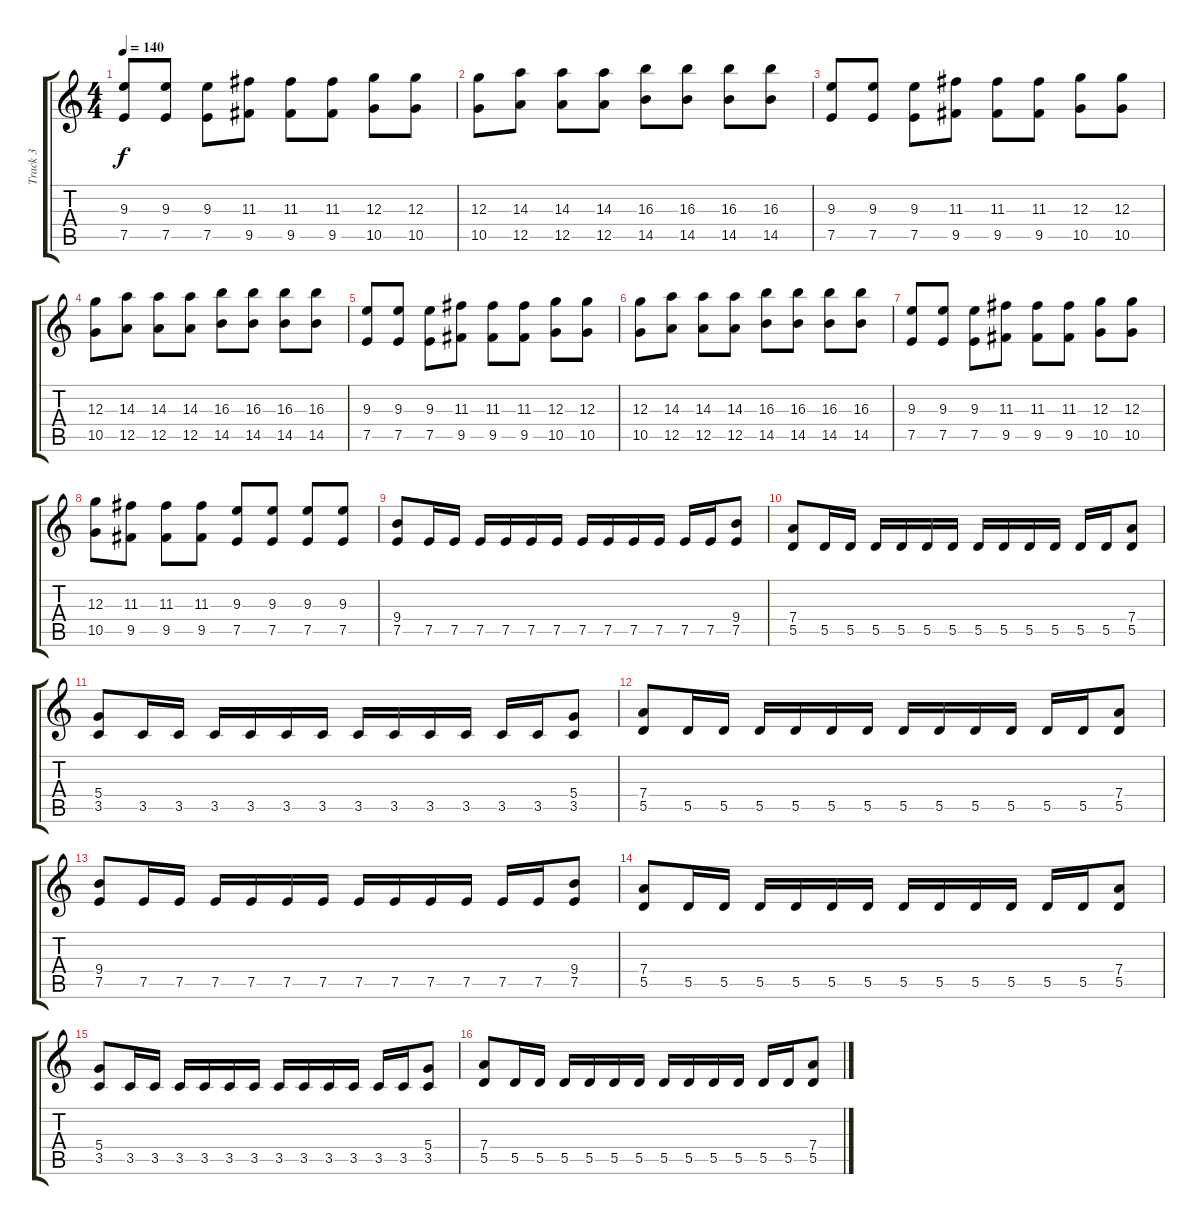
\track ("Track 3" "Track 3") {instrument distortionguitar}
\staff {score tabs}
\tuning (E4 B3 G3 D3 A2 E2) {hide}
\ts (4 4)
\tempo 140
\clef g2
\ks c
(9.3 7.5).8{dy f instrument distortionguitar} (9.3 7.5).8 (9.3 7.5).8 (11.3 9.5).8 (11.3 9.5).8 (11.3 9.5).8 (12.3 10.5).8 (12.3 10.5).8 |
(12.3 10.5).8 (14.3 12.5).8 (14.3 12.5).8 (14.3 12.5).8 (16.3 14.5).8 (16.3 14.5).8 (16.3 14.5).8 (16.3 14.5).8 |
(9.3 7.5).8 (9.3 7.5).8 (9.3 7.5).8 (11.3 9.5).8 (11.3 9.5).8 (11.3 9.5).8 (12.3 10.5).8 (12.3 10.5).8 |
(12.3 10.5).8 (14.3 12.5).8 (14.3 12.5).8 (14.3 12.5).8 (16.3 14.5).8 (16.3 14.5).8 (16.3 14.5).8 (16.3 14.5).8 |
(9.3 7.5).8 (9.3 7.5).8 (9.3 7.5).8 (11.3 9.5).8 (11.3 9.5).8 (11.3 9.5).8 (12.3 10.5).8 (12.3 10.5).8 |
(12.3 10.5).8 (14.3 12.5).8 (14.3 12.5).8 (14.3 12.5).8 (16.3 14.5).8 (16.3 14.5).8 (16.3 14.5).8 (16.3 14.5).8 |
(9.3 7.5).8 (9.3 7.5).8 (9.3 7.5).8 (11.3 9.5).8 (11.3 9.5).8 (11.3 9.5).8 (12.3 10.5).8 (12.3 10.5).8 |
(12.3 10.5).8 (11.3 9.5).8 (11.3 9.5).8 (11.3 9.5).8 (9.3 7.5).8 (9.3 7.5).8 (9.3 7.5).8 (9.3 7.5).8 |
(9.4 7.5).8 7.5.16 7.5.16 7.5.16 7.5.16 7.5.16 7.5.16 7.5.16 7.5.16 7.5.16 7.5.16 7.5.16 7.5.16 (9.4 7.5).8 |
(7.4 5.5).8 5.5.16 5.5.16 5.5.16 5.5.16 5.5.16 5.5.16 5.5.16 5.5.16 5.5.16 5.5.16 5.5.16 5.5.16 (7.4 5.5).8 |
(5.4 3.5).8 3.5.16 3.5.16 3.5.16 3.5.16 3.5.16 3.5.16 3.5.16 3.5.16 3.5.16 3.5.16 3.5.16 3.5.16 (5.4 3.5).8 |
(7.4 5.5).8 5.5.16 5.5.16 5.5.16 5.5.16 5.5.16 5.5.16 5.5.16 5.5.16 5.5.16 5.5.16 5.5.16 5.5.16 (7.4 5.5).8 |
(9.4 7.5).8 7.5.16 7.5.16 7.5.16 7.5.16 7.5.16 7.5.16 7.5.16 7.5.16 7.5.16 7.5.16 7.5.16 7.5.16 (9.4 7.5).8 |
(7.4 5.5).8 5.5.16 5.5.16 5.5.16 5.5.16 5.5.16 5.5.16 5.5.16 5.5.16 5.5.16 5.5.16 5.5.16 5.5.16 (7.4 5.5).8 |
(5.4 3.5).8 3.5.16 3.5.16 3.5.16 3.5.16 3.5.16 3.5.16 3.5.16 3.5.16 3.5.16 3.5.16 3.5.16 3.5.16 (5.4 3.5).8 |
(7.4 5.5).8 5.5.16 5.5.16 5.5.16 5.5.16 5.5.16 5.5.16 5.5.16 5.5.16 5.5.16 5.5.16 5.5.16 5.5.16 (7.4 5.5).8
